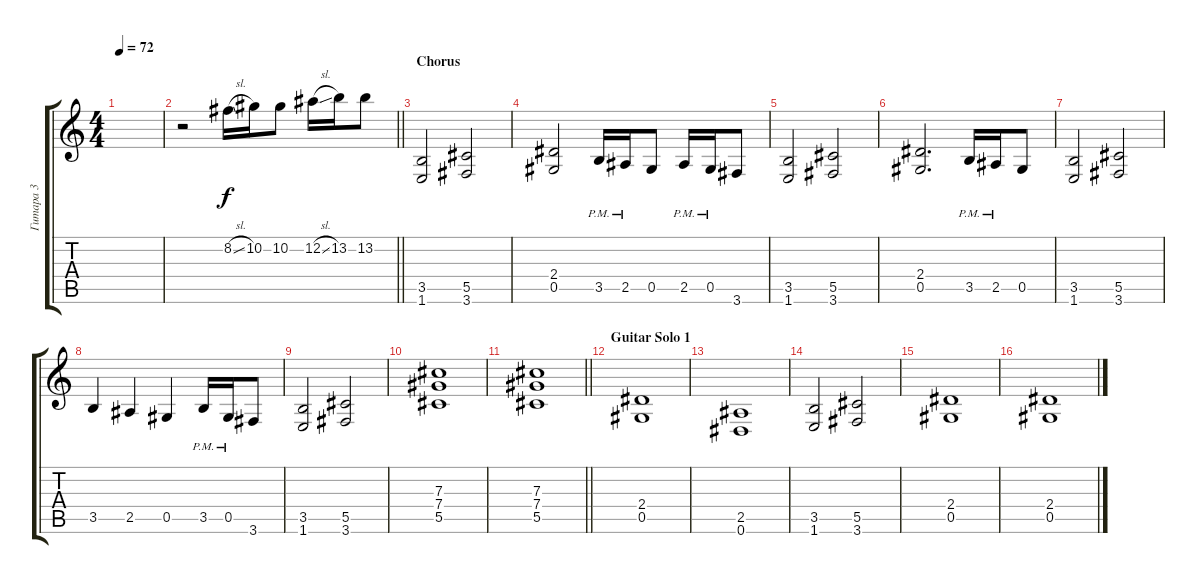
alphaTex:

\track ("Гитара 3" "Гитара 3") {instrument distortionguitar}
\staff {score tabs}
\tuning (Eb4 Bb3 Gb3 Db3 Ab2 Eb2) {hide}
\ts (4 4)
\tempo 72
\clef g2
\ks c
|
\barLineRight lightlight
r.2 8.2{sl}.16 10.2.16 10.2.8 12.2{sl}.16 13.2.16 13.2.8 |
\section ("" "Chorus")
(3.5 1.6).2 (5.5 3.6).2 |
(2.4 0.5).2 3.5{pm}.16 2.5{pm}.16 0.5.8 2.5{pm}.16 0.5{pm}.16 3.6.8 |
(3.5 1.6).2 (5.5 3.6).2 |
(2.4 0.5).2{d} 3.5{pm}.16 2.5{pm}.16 0.5.8 |
(3.5 1.6).2 (5.5 3.6).2 |
3.5.4 2.5.4 0.5.4 3.5{pm}.16 0.5{pm}.16 3.6.8 |
(3.5 1.6).2 (5.5 3.6).2 |
(7.3 7.4 5.5).1 |
\barLineRight lightlight
(7.3 7.4 5.5).1 |
\section ("" "Guitar Solo 1")
(2.4 0.5).1 |
(2.5 0.6).1 |
(3.5 1.6).2 (5.5 3.6).2 |
(2.4 0.5).1 |
(2.4 0.5).1
